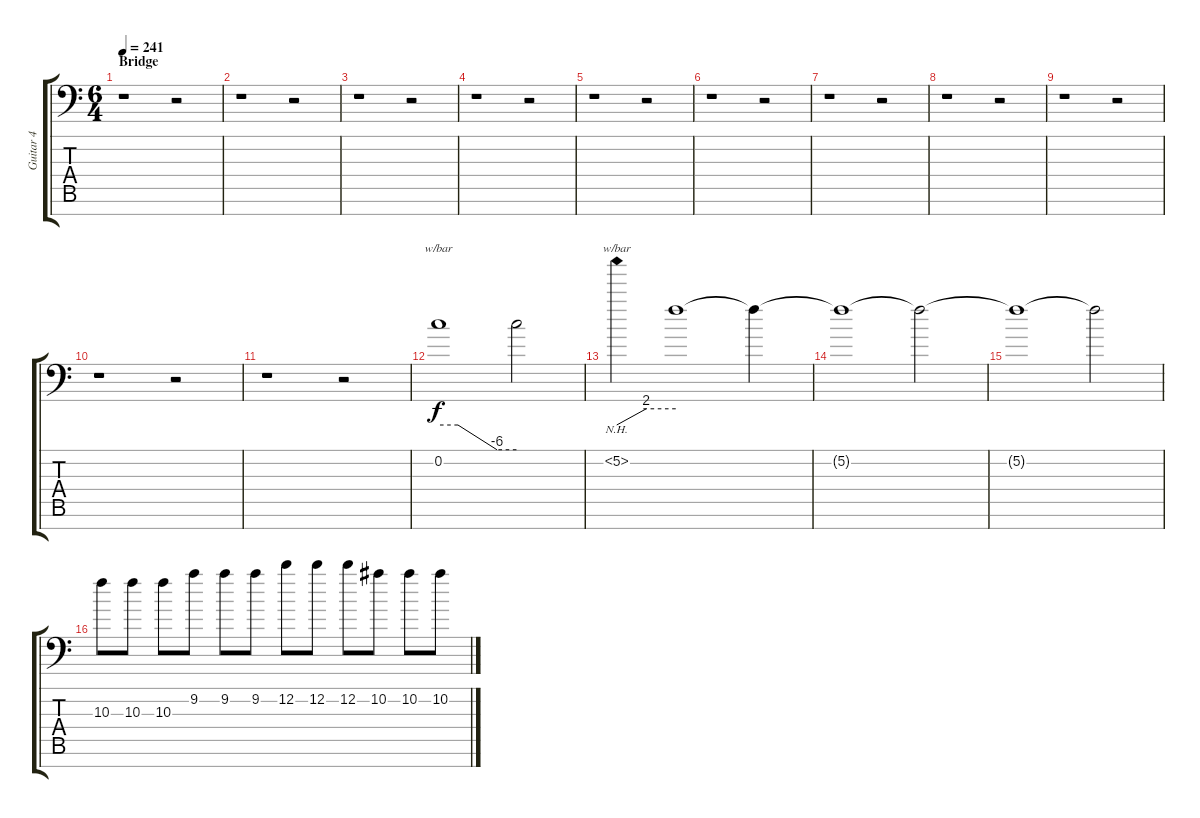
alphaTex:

\track ("Guitar 4" "Guitar 4") {instrument distortionguitar}
\staff {score tabs}
\tuning (E4 C4 G3 C3 G2 C2 G1) {hide}
\ts (6 4)
\section ("" "Bridge")
\tempo 241
\clef f4
\ks c
r.1{dy f} r.2 |
r.1 r.2 |
r.1 r.2 |
r.1 r.2 |
r.1 r.2 |
r.1 r.2 |
r.1 r.2 |
r.1 r.2 |
r.1 r.2 |
r.1 r.2 |
r.1 r.2 |
0.2.1{tbe (custom default 0 0 15 0 45 -24 60 -24) volume 9} 0.2{t}.2 |
5.2{nh}.4{tbe (custom default 0 0 30 8 60 8)} 5.2{t}.1 5.2{t}.4 |
5.2{t}.1 5.2{t}.2 |
5.2{t}.1 5.2{t}.2 |
10.3.8 10.3.8 10.3.8 9.2.8 9.2.8 9.2.8 12.2.8 12.2.8 12.2.8 10.2.8 10.2.8 10.2.8
